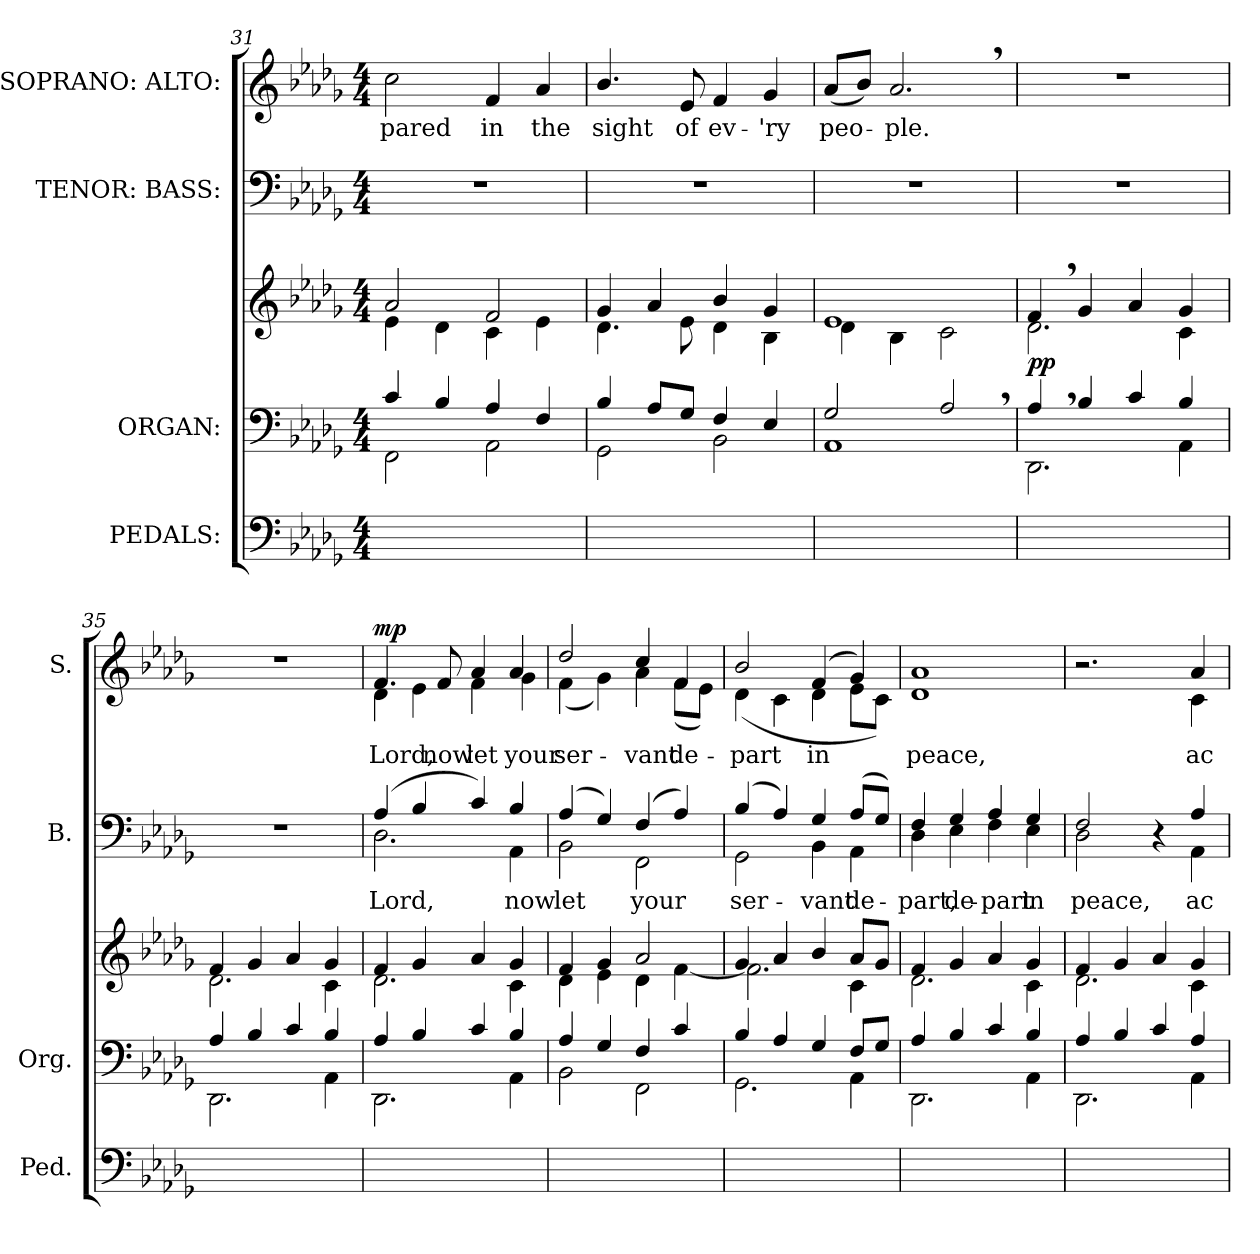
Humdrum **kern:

**kern	**kern	**kern	**dynam	**kern	**text	**kern	**text	**dynam
*part4	*part3	*part3	*part3	*part2	*part2	*part1	*part1	*part1
*staff5	*staff4	*staff3	*staff3/4	*staff2	*staff2	*staff1	*staff1	*staff1
*I"PEDALS:	*I"ORGAN:	*	*	*I"TENOR: BASS:	*	*I"SOPRANO: ALTO:	*	*
*I'Ped.	*I'Org.	*	*	*I'B.	*	*I'S.	*	*
*clefF4	*clefF4	*clefG2	*	*clefF4	*	*clefG2	*	*
*k[b-e-a-d-g-]	*k[b-e-a-d-g-]	*k[b-e-a-d-g-]	*	*k[b-e-a-d-g-]	*	*k[b-e-a-d-g-]	*	*
*D-:	*D-:	*D-:	*	*D-:	*	*D-:	*	*
*M4/4	*M4/4	*M4/4	*	*M4/4	*	*M4/4	*	*
=31	=31	=31	=31	=31	=31	=31	=31	=31
*	*^	*^	*	*	*	*	*	*
!	!	!	!	!	!	!	!	!	!LO:LY:b:color=#000000	!
2FFi/yy	4ci/	2FFi\	2a-i/	4e-i\	.	1r	.	2cci\	-pared	.
.	4B-i/	.	.	4d-i\	.	.	.	.	.	.
!	!	!	!	!	!	!	!	!	!LO:LY:b:color=#000000	!
2AA-i/yy	4A-i/	2AA-i\	2fi/	4ci\	.	.	.	4fi/	in	.
!	!	!	!	!	!	!	!	!	!LO:LY:b:color=#000000	!
.	4Fi/	.	.	4e-i\	.	.	.	4a-i/	the	.
=32	=32	=32	=32	=32	=32	=32	=32	=32	=32	=32
!	!	!	!	!	!	!	!	!	!LO:LY:b:color=#000000	!
2GG-i/yy	4B-i/	2GG-i\	4g-i/	4.d-i\	.	1r	.	4.b-i/	sight	.
.	8A-i/L	.	4a-i/	.	.	.	.	.	.	.
!	!	!	!	!	!	!	!	!	!LO:LY:b:color=#000000	!
.	8G-i/J	.	.	8e-i\	.	.	.	8e-i/	of	.
!	!	!	!	!	!	!	!	!	!LO:LY:b:color=#000000	!
2BB-i/yy	4Fi/	2BB-i\	4b-i/	4d-i\	.	.	.	4fi/	ev-	.
!	!	!	!	!	!	!	!	!	!LO:LY:b:color=#000000	!
.	4E-i/	.	4g-i/	4B-i\	.	.	.	4g-i/	-'ry	.
!!LO:LB:g=z
=33	=33	=33	=33	=33	=33	=33	=33	=33	=33	=33
!	!	!	!	!	!	!	!	!	!LO:LY:b:color=#000000	!
1AA-,iyy	2G-i/	1AA-i	1e-i	4d-i\	.	1r	.	(8a-i/L	peo-	.
.	.	.	.	.	.	.	.	8b-i/J)	.	.
!	!	!	!	!	!	!	!	!	!LO:LY:b:color=#000000	!
.	.	.	.	4B-i\	.	.	.	2.a-,i/	-ple.	.
.	2A-,i/	.	.	2ci\	.	.	.	.	.	.
=34	=34	=34	=34	=34	=34	=34	=34	=34	=34	=34
2.DD-i/yy	4A-,i/	2.DD-i\	4f,i/	2.d-i\	pp	1r	.	1r	.	.
.	4B-i/	.	4g-i/	.	.	.	.	.	.	.
.	4ci/	.	4a-i/	.	.	.	.	.	.	.
4AA-i/yy	4B-i/	4AA-i\	4g-i/	4ci\	.	.	.	.	.	.
=35	=35	=35	=35	=35	=35	=35	=35	=35	=35	=35
2.DD-i/yy	4A-i/	2.DD-i\	4fi/	2.d-i\	.	1r	.	1r	.	.
.	4B-i/	.	4g-i/	.	.	.	.	.	.	.
.	4ci/	.	4a-i/	.	.	.	.	.	.	.
4AA-i/yy	4B-i/	4AA-i\	4g-i/	4ci\	.	.	.	.	.	.
=36	=36	=36	=36	=36	=36	=36	=36	=36	=36	=36
!	!	!	!	!	!	!	!LO:LY:a:color=#000000	!	!	!
*	*	*	*	*	*	*^	*	*	*	*
!	!	!	!	!	!	!	!	!	!LO:TX:b:i:t=All&colon;	!	!
!	!	!	!	!	!	!	!	!	!	!LO:LY:b:color=#000000	!
*	*	*	*	*	*	*	*	*	*^	*	*
2.DD-i/yy	4A-i/	2.DD-i\	4fi/	2.d-i\	.	(4A-i/	2.D-i\	Lord,	4.fi/	4d-i\	Lord,	mp
.	4B-i/	.	4g-i/	.	.	4B-i/	.	.	.	4e-i\	.	.
!	!	!	!	!	!	!	!	!	!	!	!LO:LY:b:color=#000000	!
.	.	.	.	.	.	.	.	.	8fi/	.	now	.
!	!	!	!	!	!	!	!	!	!	!	!LO:LY:b:color=#000000	!
.	4ci/	.	4a-i/	.	.	4ci/)	.	.	4a-i/	4fi\	let	.
!	!	!	!	!	!	!	!	!LO:LY:a:color=#000000	!	!	!	!
!	!	!	!	!	!	!	!	!	!	!	!LO:LY:b:color=#000000	!
4AA-i/yy	4B-i/	4AA-i\	4g-i/	4ci\	.	4B-i/	4AA-i\	now	4a-i/	4g-i\	your	.
=37	=37	=37	=37	=37	=37	=37	=37	=37	=37	=37	=37	=37
!	!	!	!	!	!	!	!	!LO:LY:a:color=#000000	!	!	!	!
!	!	!	!	!	!	!	!	!	!	!	!LO:LY:b:color=#000000	!
2BB-i/yy	4A-i/	2BB-i\	4fi/	4d-i\	.	(4A-i/	2BB-i\	let	2dd-i/	(4fi\	ser-	.
.	4G-i/	.	4g-i/	4e-i\	.	4G-i/)	.	.	.	4g-i\)	.	.
!	!	!	!	!	!	!	!	!LO:LY:a:color=#000000	!	!	!	!
!	!	!	!	!	!	!	!	!	!	!	!LO:LY:b:color=#000000	!
2FFi/yy	4Fi/	2FFi\	2a-i/	4d-i\	.	(4Fi/	2FFi\	your	4cci/	4a-i\	-vant	.
!	!	!	!	!	!	!	!	!	!	!	!LO:LY:b:color=#000000	!
.	4ci/	.	.	[<4fi\	.	4A-i/)	.	.	4fi/	(8fi\L	de-	.
.	.	.	.	.	.	.	.	.	.	8e-i\J)	.	.
=38	=38	=38	=38	=38	=38	=38	=38	=38	=38	=38	=38	=38
!	!	!	!	!	!	!	!	!LO:LY:a:color=#000000	!	!	!	!
!	!	!	!	!	!	!	!	!	!	!	!LO:LY:b:color=#000000	!
2GG-i/yy	4B-i/	2.GG-i\	4g-i/	2.fi\]	.	(4B-i/	2GG-i\	ser-	2b-i/	(4d-i\	-part	.
.	4A-i/	.	4a-i/	.	.	4A-i/)	.	.	.	4ci\	.	.
!	!	!	!	!	!	!	!	!LO:LY:a:color=#000000	!	!	!	!
!	!	!	!	!	!	!	!	!	!	!	!LO:LY:b:color=#000000	!
4BB-i/yy	4G-i/	.	4b-i/	.	.	4G-i/	4BB-i\	-vant	(4fi/	4d-i\	in	.
!	!	!	!	!	!	!	!	!LO:LY:a:color=#000000	!	!	!	!
4AA-i/yy	8Fi/L	4AA-i\	8a-i/L	4ci\	.	(8A-i/L	4AA-i\	de-	4g-i/)	8e-i\L	.	.
.	8G-i/J	.	8g-i/J	.	.	8G-i/J)	.	.	.	8ci\J)	.	.
!!LO:PB:g=z	!!
=39	=39	=39	=39	=39	=39	=39	=39	=39	=39	=39	=39	=39
!	!	!	!	!	!	!	!	!LO:LY:a:color=#000000	!	!	!	!
!	!	!	!	!	!	!	!	!	!	!	!LO:LY:b:color=#000000	!
2.DD-i/yy	4A-i/	2.DD-i\	4fi/	2.d-i\	.	4Fi/	4D-i\	-part,	1a-i	1d-i	peace,	.
!	!	!	!	!	!	!	!	!LO:LY:a:color=#000000	!	!	!	!
.	4B-i/	.	4g-i/	.	.	4G-i/	4E-i\	de-	.	.	.	.
!	!	!	!	!	!	!	!	!LO:LY:a:color=#000000	!	!	!	!
.	4ci/	.	4a-i/	.	.	4A-i/	4Fi\	-part	.	.	.	.
!	!	!	!	!	!	!	!	!LO:LY:a:color=#000000	!	!	!	!
4AA-i/yy	4B-i/	4AA-i\	4g-i/	4ci\	.	4G-i/	4E-i\	in	.	.	.	.
=40	=40	=40	=40	=40	=40	=40	=40	=40	=40	=40	=40	=40
!	!	!	!	!	!	!	!	!LO:LY:a:color=#000000	!	!	!	!
2.DD-i/yy	4A-i/	2.DD-i\	4fi/	2.d-i\	.	2Fi/	2D-i\	peace,	2.r	2.ryy	.	.
.	4B-i/	.	4g-i/	.	.	.	.	.	.	.	.	.
.	4ci/	.	4a-i/	.	.	4r	4ryy	.	.	.	.	.
!	!	!	!	!	!	!	!	!LO:LY:a:color=#000000	!	!	!	!
!	!	!	!	!	!	!	!	!	!	!	!LO:LY:b:color=#000000	!
4AA-i/yy	4A-i/	4AA-i\	4g-i/	4ci\	.	4A-i/	4AA-i\	ac-	4a-i/	4ci\	ac-	.
*	*v	*v	*	*	*	*v	*v	*	*v	*v	*	*
*	*	*v	*v	*	*	*	*	*	*
=	=	=	=	=	=	=	=	=
*-	*-	*-	*-	*-	*-	*-	*-	*-
